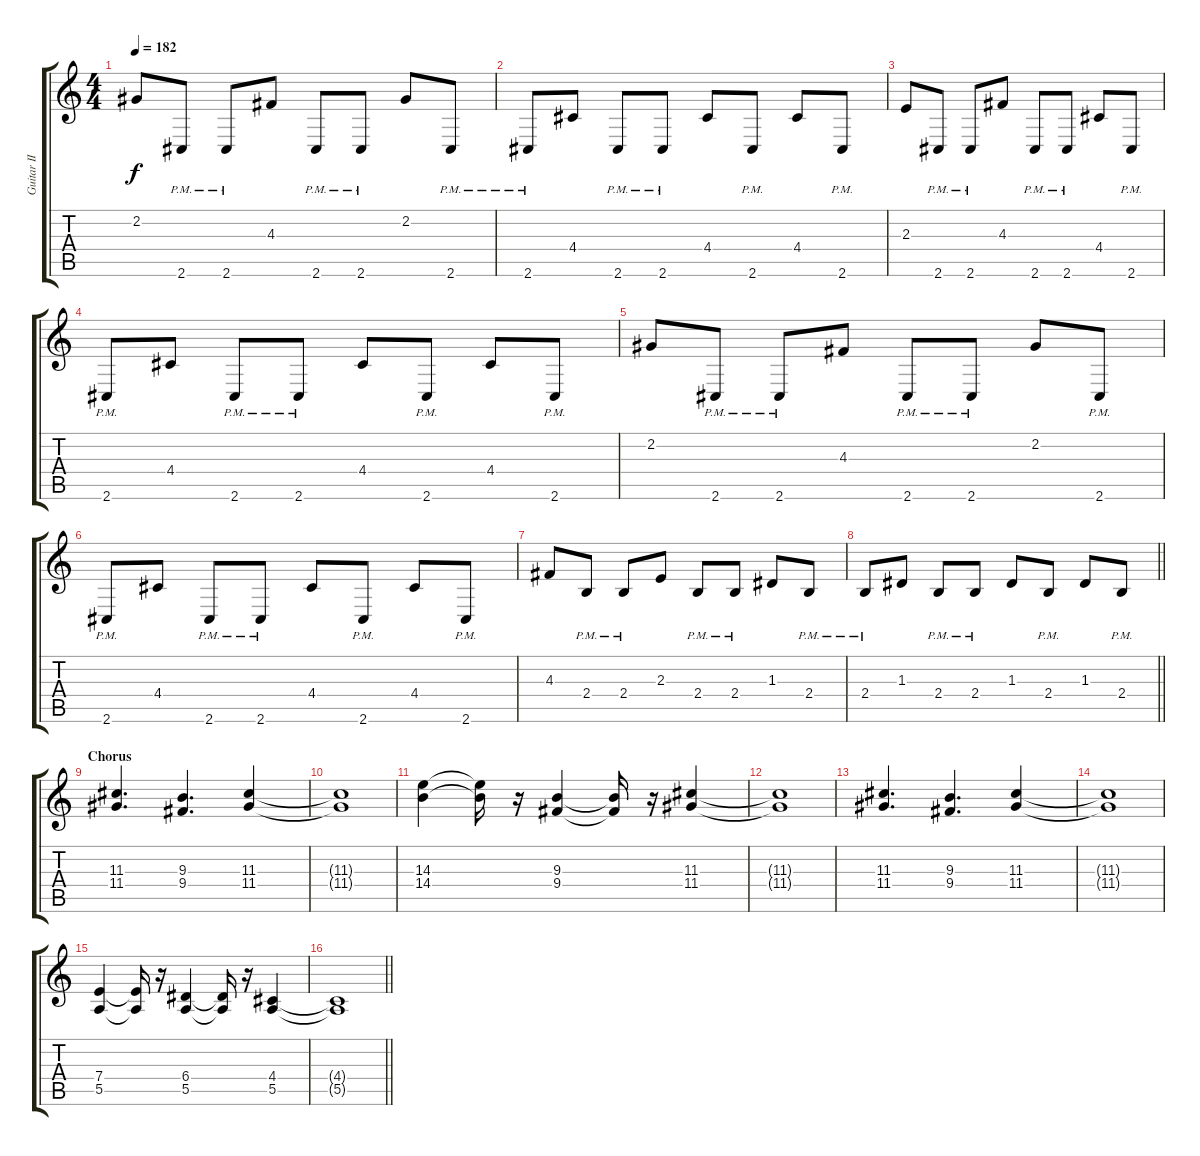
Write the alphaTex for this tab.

\track ("Guitar II" "Guitar II") {instrument distortionguitar}
\staff {score tabs}
\tuning (B3 Gb3 D3 A2 E2 B1) {hide}
\ts (4 4)
\section ("" "")
\tempo 182
\clef g2
\ks c
2.2.8{dy f} 2.6{pm}.8 2.6{pm}.8 4.3.8 2.6{pm}.8 2.6{pm}.8 2.2.8 2.6{pm}.8 |
2.6{pm}.8 4.4.8 2.6{pm}.8 2.6{pm}.8 4.4.8 2.6{pm}.8 4.4.8 2.6{pm}.8 |
2.3.8 2.6{pm}.8 2.6{pm}.8 4.3.8 2.6{pm}.8 2.6{pm}.8 4.4.8 2.6{pm}.8 |
2.6{pm}.8 4.4.8 2.6{pm}.8 2.6{pm}.8 4.4.8 2.6{pm}.8 4.4.8 2.6{pm}.8 |
2.2.8 2.6{pm}.8 2.6{pm}.8 4.3.8 2.6{pm}.8 2.6{pm}.8 2.2.8 2.6{pm}.8 |
2.6{pm}.8 4.4.8 2.6{pm}.8 2.6{pm}.8 4.4.8 2.6{pm}.8 4.4.8 2.6{pm}.8 |
4.3.8 2.4{pm}.8 2.4{pm}.8 2.3.8 2.4{pm}.8 2.4{pm}.8 1.3.8 2.4{pm}.8 |
\barLineRight lightlight
2.4{pm}.8 1.3.8 2.4{pm}.8 2.4{pm}.8 1.3.8 2.4{pm}.8 1.3.8 2.4{pm}.8 |
\section ("" "Chorus")
(11.3 11.4).4{d volume 10} (9.3 9.4).4{d} (11.3 11.4).4 |
(11.3{t} 11.4{t}).1 |
(14.3 14.4).4 (14.3{t} 14.4{t}).16 r.16 (9.3 9.4).4 (9.3{t} 9.4{t}).16 r.16 (11.3 11.4).4 |
(11.3{t} 11.4{t}).1 |
(11.3 11.4).4{d} (9.3 9.4).4{d} (11.3 11.4).4 |
(11.3{t} 11.4{t}).1 |
(7.4 5.5).4{volume 14} (7.4{t} 5.5{t}).16 r.16 (6.4 5.5).4 (6.4{t} 5.5{t}).16 r.16 (4.4 5.5).4 |
\barLineRight lightlight
(4.4{t} 5.5{t}).1
